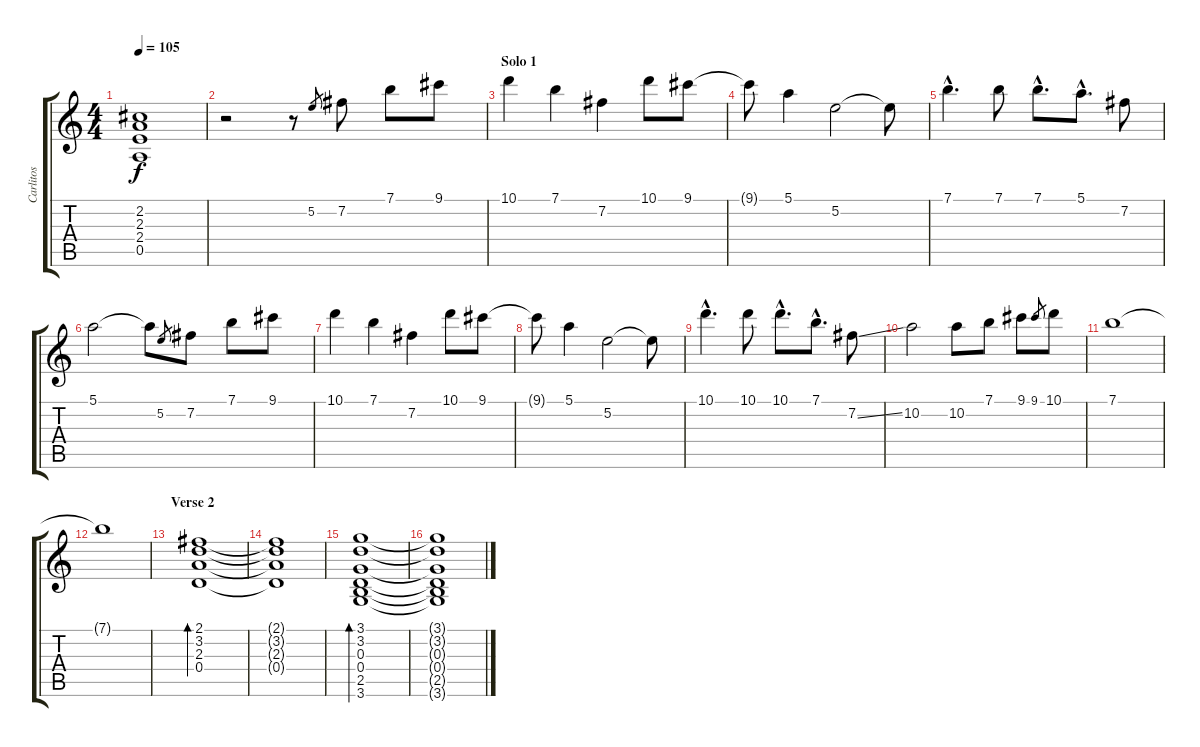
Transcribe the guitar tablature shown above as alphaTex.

\track ("Carlitos" "Carlitos") {instrument distortionguitar}
\staff {score tabs}
\tuning (E4 B3 G3 D3 A2 E2) {hide}
\ts (4 4)
\tempo 105
\clef g2
\ks c
(2.2{t} 2.3{t} 2.4{t} 0.5{t}).1{dy f} |
r.2 r.8{volume 16 instrument distortionguitar} 5.2.8{gr} 7.2.8 7.1.8 9.1.8 |
\section ("" "Solo 1")
10.1.4 7.1.4 7.2.4 10.1.8 9.1.8 |
9.1{t}.8 5.1.4 5.2.2 5.2{t}.8 |
7.1{hac}.4{d} 7.1.8 7.1{hac}.8{d} 5.1{hac}.8{d} 7.2.8 |
5.1.2 5.1{t}.8 5.2.8{gr} 7.2.8 7.1.8 9.1.8 |
10.1.4 7.1.4 7.2.4 10.1.8 9.1.8 |
9.1{t}.8 5.1.4 5.2.2 5.2{t}.8 |
10.1{hac}.4{d} 10.1.8 10.1{hac}.8{d} 7.1{hac}.8{d} 7.2{ss}.8 |
10.2.2 10.2.8 7.1.8 9.1.8 9.1.8{gr} 10.1.8 |
7.1.1 |
7.1{t}.1 |
\section ("" "Verse 2")
(2.1 3.2 2.3 0.4).1{bd 240 volume 8 instrument electricguitarmuted} |
(2.1{t} 3.2{t} 2.3{t} 0.4{t}).1 |
(3.1 3.2 0.3 0.4 2.5 3.6).1{bd 240} |
(3.1{t} 3.2{t} 0.3{t} 0.4{t} 2.5{t} 3.6{t}).1
